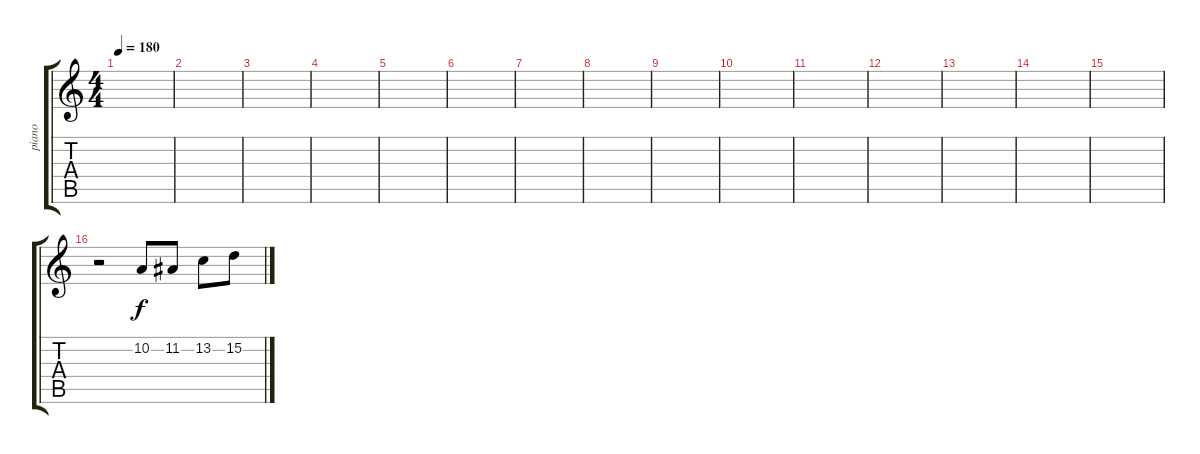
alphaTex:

\track ("piano" "piano") {instrument acousticgrandpiano}
\staff {score tabs}
\tuning (E4 B3 G3 D3 A2 E2) {hide}
\ts (4 4)
\tempo 180
\clef g2
\ks c
|
|
|
|
|
|
|
|
|
|
|
|
|
|
|
r.2 10.2.8 11.2.8 13.2.8 15.2.8
